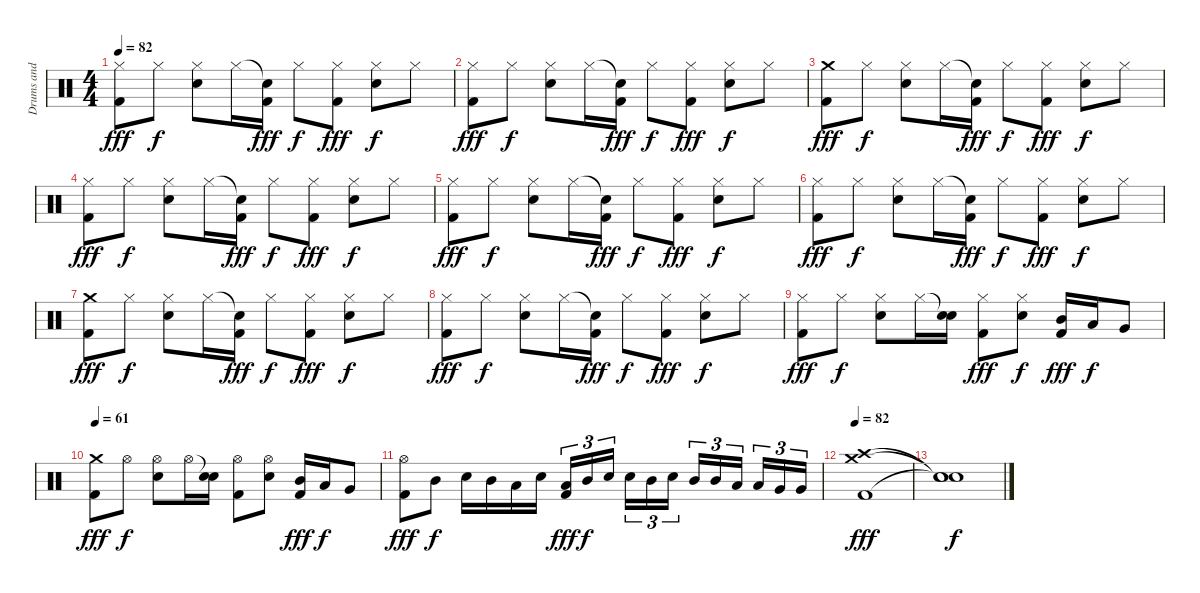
\track ("Drums and Percussion" "Drums and ") {instrument percussion}
\staff {score}
\articulation defaults
\ts (4 4)
\tempo 82
\clef neutral
\ks c
("Hi-Hat (closed)" "Kick (hit) 2").8{dy fff} "Hi-Hat (closed)".8{dy f} ("Hi-Hat (closed)" "Snare (hit) 2").8 "Hi-Hat (closed)".16 ("Snare (hit)"{t} "Kick (hit) 2").16{dy fff} "Hi-Hat (closed)".8{dy f} ("Hi-Hat (closed)" "Kick (hit) 2").8{dy fff} ("Hi-Hat (closed)" "Snare (hit) 2").8{dy f} "Hi-Hat (closed)".8 |
("Hi-Hat (closed)" "Kick (hit) 2").8{dy fff} "Hi-Hat (closed)".8{dy f} ("Hi-Hat (closed)" "Snare (hit) 2").8 "Hi-Hat (closed)".16 ("Snare (hit)"{t} "Kick (hit) 2").16{dy fff} "Hi-Hat (closed)".8{dy f} ("Hi-Hat (closed)" "Kick (hit) 2").8{dy fff} ("Hi-Hat (closed)" "Snare (hit) 2").8{dy f} "Hi-Hat (closed)".8 |
("Crash medium (hit)" "Kick (hit) 2").8{dy fff} "Hi-Hat (closed)".8{dy f} ("Hi-Hat (closed)" "Snare (hit) 2").8 "Hi-Hat (closed)".16 ("Snare (hit)"{t} "Kick (hit) 2").16{dy fff} "Hi-Hat (closed)".8{dy f} ("Hi-Hat (closed)" "Kick (hit) 2").8{dy fff} ("Hi-Hat (closed)" "Snare (hit) 2").8{dy f} "Hi-Hat (closed)".8 |
("Hi-Hat (closed)" "Kick (hit) 2").8{dy fff} "Hi-Hat (closed)".8{dy f} ("Hi-Hat (closed)" "Snare (hit) 2").8 "Hi-Hat (closed)".16 ("Snare (hit)"{t} "Kick (hit) 2").16{dy fff} "Hi-Hat (closed)".8{dy f} ("Hi-Hat (closed)" "Kick (hit) 2").8{dy fff} ("Hi-Hat (closed)" "Snare (hit) 2").8{dy f} "Hi-Hat (closed)".8 |
("Hi-Hat (closed)" "Kick (hit) 2").8{dy fff} "Hi-Hat (closed)".8{dy f} ("Hi-Hat (closed)" "Snare (hit) 2").8 "Hi-Hat (closed)".16 ("Snare (hit)"{t} "Kick (hit) 2").16{dy fff} "Hi-Hat (closed)".8{dy f} ("Hi-Hat (closed)" "Kick (hit) 2").8{dy fff} ("Hi-Hat (closed)" "Snare (hit) 2").8{dy f} "Hi-Hat (closed)".8 |
("Hi-Hat (closed)" "Kick (hit) 2").8{dy fff} "Hi-Hat (closed)".8{dy f} ("Hi-Hat (closed)" "Snare (hit) 2").8 "Hi-Hat (closed)".16 ("Snare (hit)"{t} "Kick (hit) 2").16{dy fff} "Hi-Hat (closed)".8{dy f} ("Hi-Hat (closed)" "Kick (hit) 2").8{dy fff} ("Hi-Hat (closed)" "Snare (hit) 2").8{dy f} "Hi-Hat (closed)".8 |
("Crash medium (hit)" "Kick (hit) 2").8{dy fff} "Hi-Hat (closed)".8{dy f} ("Hi-Hat (closed)" "Snare (hit) 2").8 "Hi-Hat (closed)".16 ("Snare (hit)"{t} "Kick (hit) 2").16{dy fff} "Hi-Hat (closed)".8{dy f} ("Hi-Hat (closed)" "Kick (hit) 2").8{dy fff} ("Hi-Hat (closed)" "Snare (hit) 2").8{dy f} "Hi-Hat (closed)".8 |
("Hi-Hat (closed)" "Kick (hit) 2").8{dy fff} "Hi-Hat (closed)".8{dy f} ("Hi-Hat (closed)" "Snare (hit) 2").8 "Hi-Hat (closed)".16 ("Snare (hit)"{t} "Kick (hit) 2").16{dy fff} "Hi-Hat (closed)".8{dy f} ("Hi-Hat (closed)" "Kick (hit) 2").8{dy fff} ("Hi-Hat (closed)" "Snare (hit) 2").8{dy f} "Hi-Hat (closed)".8 |
("Hi-Hat (closed)" "Kick (hit) 2").8{dy fff} "Hi-Hat (closed)".8{dy f} ("Hi-Hat (closed)" "Snare (hit) 2").8 "Hi-Hat (closed)".16 ("Snare (hit)"{t} "Snare (hit) 2").16 ("Hi-Hat (closed)" "Kick (hit) 2").8{dy fff} ("Hi-Hat (closed)" "Snare (hit) 2").8{dy f} ("Mid Tom (hit)" "Kick (hit) 2").16{dy fff} "Low Tom (hit)".16{dy f} "Very Low Tom (hit)".8 |
\tempo 61
("Crash medium (hit)" "Kick (hit) 2").8{dy fff} "Hi-Hat (open)".8{dy f} ("Hi-Hat (open)" "Snare (hit) 2").8 "Hi-Hat (open)".16 ("Snare (hit)"{t} "Snare (hit) 2").16 ("Hi-Hat (open)" "Kick (hit) 2").8 ("Hi-Hat (open)" "Snare (hit) 2").8 ("Mid Tom (hit)" "Kick (hit) 2").16{dy fff} "Low Tom (hit)".16{dy f} "Very Low Tom (hit)".8 |
("Hi-Hat (open)" "Kick (hit) 2").8{dy fff} "Mid Tom (hit)".8{dy f} "Snare (hit) 2".16 "Mid Tom (hit)".16 "Low Tom (hit)".16 "Snare (hit) 2".16 ("Low Tom (hit)" "Kick (hit) 2").16{tu (3 2) dy fff} "Mid Tom (hit)".16{tu (3 2) dy f} "Snare (hit) 2".16{tu (3 2)} "Snare (hit) 2".16{tu (3 2)} "Mid Tom (hit)".16{tu (3 2)} "Snare (hit) 2".16{tu (3 2)} "Mid Tom (hit)".16{tu (3 2)} "Mid Tom (hit)".16{tu (3 2)} "Low Tom (hit)".16{tu (3 2)} "Low Tom (hit)".16{tu (3 2)} "Very Low Tom (hit)".16{tu (3 2)} "Very Low Tom (hit)".16{tu (3 2)} |
\tempo 82
("Crash medium (hit)" "Crash high (hit)" "Kick (hit) 2").1{dy fff} |
("Snare (hit)"{t} "Snare (hit)"{t} "Snare (hit)"{t}).1{dy f}
